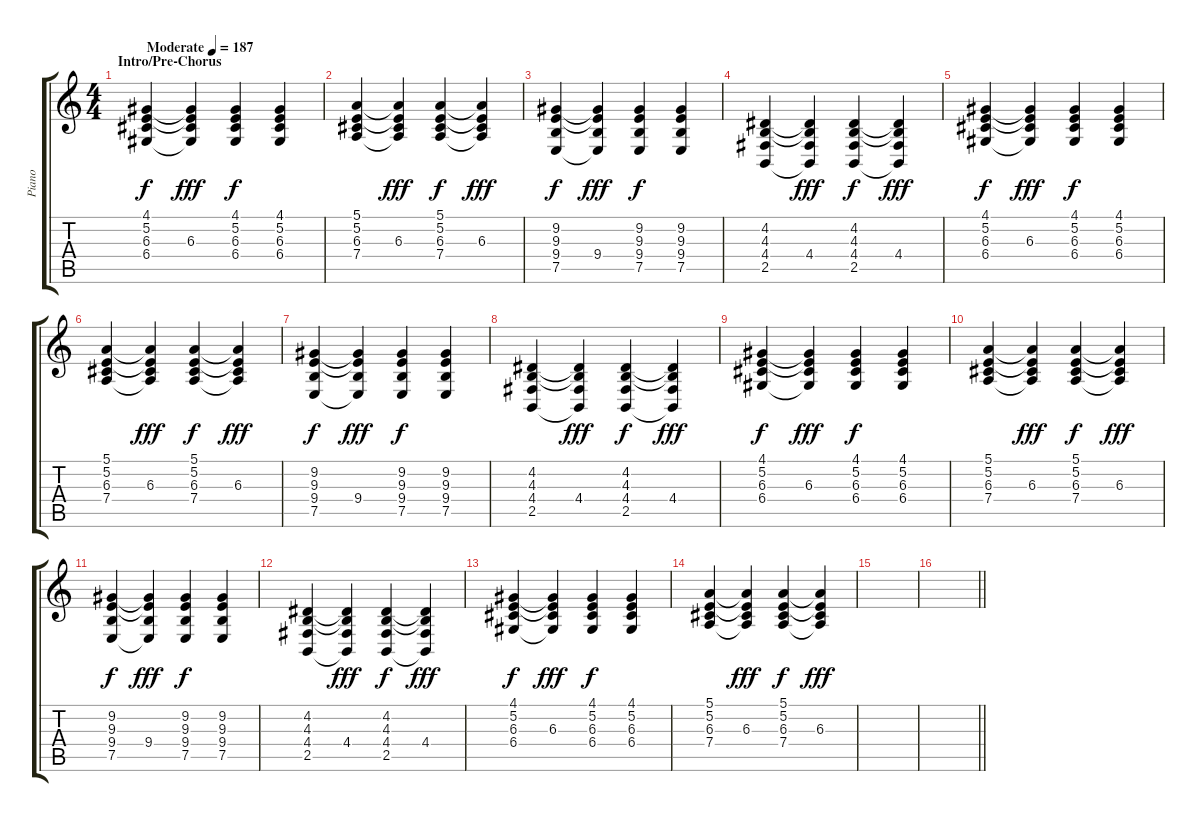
\track ("Piano" "Piano") {instrument electricpiano2}
\staff {score tabs}
\tuning (E4 B3 G3 D3 A2 E2) {hide}
\ts (4 4)
\section ("" "Intro/Pre-Chorus")
\tempo (187 "Moderate")
\clef g2
\ks c
(4.1 5.2 6.3 6.4).4{dy f instrument electricpiano2} (4.1{t} 5.2{t} 6.3 6.4{t}).4{dy fff} (4.1 5.2 6.3 6.4).4{dy f} (4.1 5.2 6.3 6.4).4 |
(5.1 5.2 6.3 7.4).4 (5.1{t} 5.2{t} 6.3 7.4{t}).4{dy fff} (5.1 5.2 6.3 7.4).4{dy f} (5.1{t} 5.2{t} 6.3 7.4{t}).4{dy fff} |
(9.2 9.3 9.4 7.5).4{dy f} (9.2{t} 9.3{t} 9.4 7.5{t}).4{dy fff} (9.2 9.3 9.4 7.5).4{dy f} (9.2 9.3 9.4 7.5).4 |
(4.2 4.3 4.4 2.5).4 (4.2{t} 4.3{t} 4.4 2.5{t}).4{dy fff} (4.2 4.3 4.4 2.5).4{dy f} (4.2{t} 4.3{t} 4.4 2.5{t}).4{dy fff} |
(4.1 5.2 6.3 6.4).4{dy f} (4.1{t} 5.2{t} 6.3 6.4{t}).4{dy fff} (4.1 5.2 6.3 6.4).4{dy f} (4.1 5.2 6.3 6.4).4 |
(5.1 5.2 6.3 7.4).4 (5.1{t} 5.2{t} 6.3 7.4{t}).4{dy fff} (5.1 5.2 6.3 7.4).4{dy f} (5.1{t} 5.2{t} 6.3 7.4{t}).4{dy fff} |
(9.2 9.3 9.4 7.5).4{dy f} (9.2{t} 9.3{t} 9.4 7.5{t}).4{dy fff} (9.2 9.3 9.4 7.5).4{dy f} (9.2 9.3 9.4 7.5).4 |
(4.2 4.3 4.4 2.5).4 (4.2{t} 4.3{t} 4.4 2.5{t}).4{dy fff} (4.2 4.3 4.4 2.5).4{dy f} (4.2{t} 4.3{t} 4.4 2.5{t}).4{dy fff} |
(4.1 5.2 6.3 6.4).4{dy f} (4.1{t} 5.2{t} 6.3 6.4{t}).4{dy fff} (4.1 5.2 6.3 6.4).4{dy f} (4.1 5.2 6.3 6.4).4 |
(5.1 5.2 6.3 7.4).4 (5.1{t} 5.2{t} 6.3 7.4{t}).4{dy fff} (5.1 5.2 6.3 7.4).4{dy f} (5.1{t} 5.2{t} 6.3 7.4{t}).4{dy fff} |
(9.2 9.3 9.4 7.5).4{dy f} (9.2{t} 9.3{t} 9.4 7.5{t}).4{dy fff} (9.2 9.3 9.4 7.5).4{dy f} (9.2 9.3 9.4 7.5).4 |
(4.2 4.3 4.4 2.5).4 (4.2{t} 4.3{t} 4.4 2.5{t}).4{dy fff} (4.2 4.3 4.4 2.5).4{dy f} (4.2{t} 4.3{t} 4.4 2.5{t}).4{dy fff} |
(4.1 5.2 6.3 6.4).4{dy f} (4.1{t} 5.2{t} 6.3 6.4{t}).4{dy fff} (4.1 5.2 6.3 6.4).4{dy f} (4.1 5.2 6.3 6.4).4 |
(5.1 5.2 6.3 7.4).4 (5.1{t} 5.2{t} 6.3 7.4{t}).4{dy fff} (5.1 5.2 6.3 7.4).4{dy f} (5.1{t} 5.2{t} 6.3 7.4{t}).4{dy fff} |
|
\barLineRight lightlight
